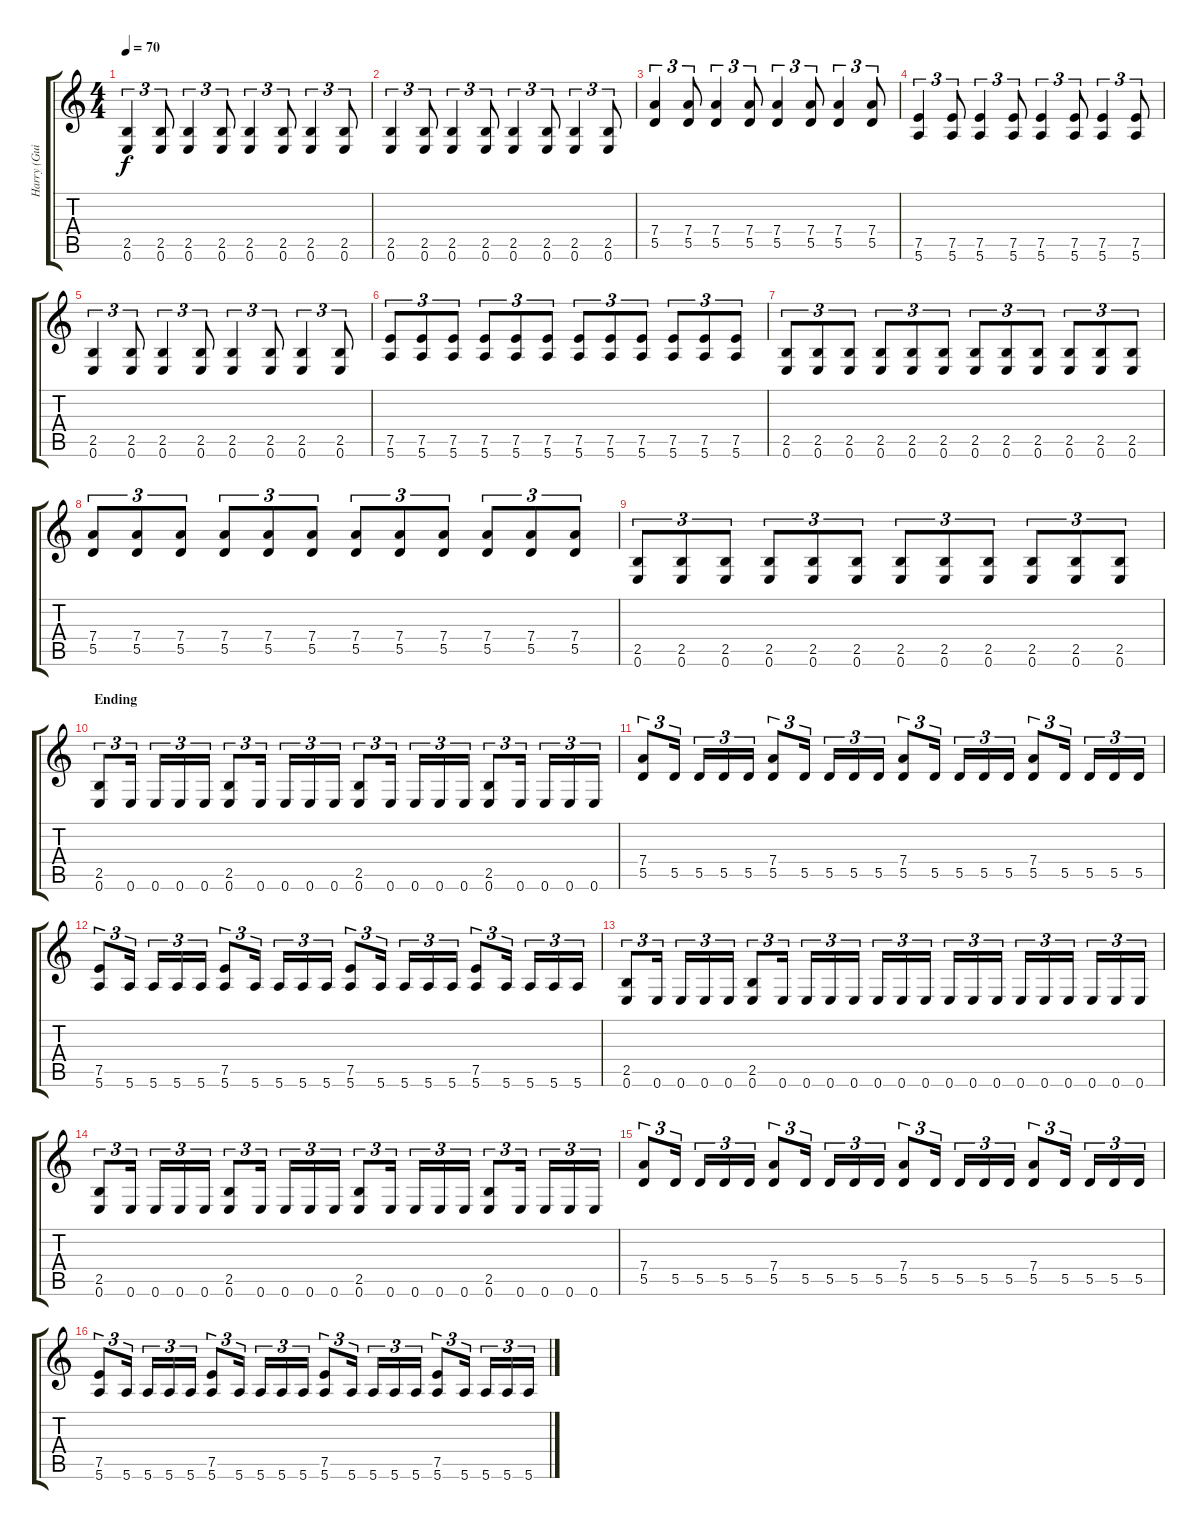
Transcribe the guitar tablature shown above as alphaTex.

\track ("Harry (Guitar)" "Harry (Gui") {instrument overdrivenguitar}
\staff {score tabs}
\tuning (E4 B3 G3 D3 A2 E2) {hide}
\ts (4 4)
\tempo 70
\clef g2
\ks c
(2.5 0.6).4{tu (3 2) dy f} (2.5 0.6).8{tu (3 2)} (2.5 0.6).4{tu (3 2)} (2.5 0.6).8{tu (3 2)} (2.5 0.6).4{tu (3 2)} (2.5 0.6).8{tu (3 2)} (2.5 0.6).4{tu (3 2)} (2.5 0.6).8{tu (3 2)} |
(2.5 0.6).4{tu (3 2)} (2.5 0.6).8{tu (3 2)} (2.5 0.6).4{tu (3 2)} (2.5 0.6).8{tu (3 2)} (2.5 0.6).4{tu (3 2)} (2.5 0.6).8{tu (3 2)} (2.5 0.6).4{tu (3 2)} (2.5 0.6).8{tu (3 2)} |
(7.4 5.5).4{tu (3 2)} (7.4 5.5).8{tu (3 2)} (7.4 5.5).4{tu (3 2)} (7.4 5.5).8{tu (3 2)} (7.4 5.5).4{tu (3 2)} (7.4 5.5).8{tu (3 2)} (7.4 5.5).4{tu (3 2)} (7.4 5.5).8{tu (3 2)} |
(7.5 5.6).4{tu (3 2)} (7.5 5.6).8{tu (3 2)} (7.5 5.6).4{tu (3 2)} (7.5 5.6).8{tu (3 2)} (7.5 5.6).4{tu (3 2)} (7.5 5.6).8{tu (3 2)} (7.5 5.6).4{tu (3 2)} (7.5 5.6).8{tu (3 2)} |
(2.5 0.6).4{tu (3 2)} (2.5 0.6).8{tu (3 2)} (2.5 0.6).4{tu (3 2)} (2.5 0.6).8{tu (3 2)} (2.5 0.6).4{tu (3 2)} (2.5 0.6).8{tu (3 2)} (2.5 0.6).4{tu (3 2)} (2.5 0.6).8{tu (3 2)} |
(7.5 5.6).8{tu (3 2)} (7.5 5.6).8{tu (3 2)} (7.5 5.6).8{tu (3 2)} (7.5 5.6).8{tu (3 2)} (7.5 5.6).8{tu (3 2)} (7.5 5.6).8{tu (3 2)} (7.5 5.6).8{tu (3 2)} (7.5 5.6).8{tu (3 2)} (7.5 5.6).8{tu (3 2)} (7.5 5.6).8{tu (3 2)} (7.5 5.6).8{tu (3 2)} (7.5 5.6).8{tu (3 2)} |
(2.5 0.6).8{tu (3 2)} (2.5 0.6).8{tu (3 2)} (2.5 0.6).8{tu (3 2)} (2.5 0.6).8{tu (3 2)} (2.5 0.6).8{tu (3 2)} (2.5 0.6).8{tu (3 2)} (2.5 0.6).8{tu (3 2)} (2.5 0.6).8{tu (3 2)} (2.5 0.6).8{tu (3 2)} (2.5 0.6).8{tu (3 2)} (2.5 0.6).8{tu (3 2)} (2.5 0.6).8{tu (3 2)} |
(7.4 5.5).8{tu (3 2)} (7.4 5.5).8{tu (3 2)} (7.4 5.5).8{tu (3 2)} (7.4 5.5).8{tu (3 2)} (7.4 5.5).8{tu (3 2)} (7.4 5.5).8{tu (3 2)} (7.4 5.5).8{tu (3 2)} (7.4 5.5).8{tu (3 2)} (7.4 5.5).8{tu (3 2)} (7.4 5.5).8{tu (3 2)} (7.4 5.5).8{tu (3 2)} (7.4 5.5).8{tu (3 2)} |
(2.5 0.6).8{tu (3 2)} (2.5 0.6).8{tu (3 2)} (2.5 0.6).8{tu (3 2)} (2.5 0.6).8{tu (3 2)} (2.5 0.6).8{tu (3 2)} (2.5 0.6).8{tu (3 2)} (2.5 0.6).8{tu (3 2)} (2.5 0.6).8{tu (3 2)} (2.5 0.6).8{tu (3 2)} (2.5 0.6).8{tu (3 2)} (2.5 0.6).8{tu (3 2)} (2.5 0.6).8{tu (3 2)} |
\section ("" "Ending")
(2.5 0.6).8{tu (3 2)} 0.6.16{tu (3 2)} 0.6.16{tu (3 2)} 0.6.16{tu (3 2)} 0.6.16{tu (3 2)} (2.5 0.6).8{tu (3 2)} 0.6.16{tu (3 2)} 0.6.16{tu (3 2)} 0.6.16{tu (3 2)} 0.6.16{tu (3 2)} (2.5 0.6).8{tu (3 2)} 0.6.16{tu (3 2)} 0.6.16{tu (3 2)} 0.6.16{tu (3 2)} 0.6.16{tu (3 2)} (2.5 0.6).8{tu (3 2)} 0.6.16{tu (3 2)} 0.6.16{tu (3 2)} 0.6.16{tu (3 2)} 0.6.16{tu (3 2)} |
(7.4 5.5).8{tu (3 2)} 5.5.16{tu (3 2)} 5.5.16{tu (3 2)} 5.5.16{tu (3 2)} 5.5.16{tu (3 2)} (7.4 5.5).8{tu (3 2)} 5.5.16{tu (3 2)} 5.5.16{tu (3 2)} 5.5.16{tu (3 2)} 5.5.16{tu (3 2)} (7.4 5.5).8{tu (3 2)} 5.5.16{tu (3 2)} 5.5.16{tu (3 2)} 5.5.16{tu (3 2)} 5.5.16{tu (3 2)} (7.4 5.5).8{tu (3 2)} 5.5.16{tu (3 2)} 5.5.16{tu (3 2)} 5.5.16{tu (3 2)} 5.5.16{tu (3 2)} |
(7.5 5.6).8{tu (3 2)} 5.6.16{tu (3 2)} 5.6.16{tu (3 2)} 5.6.16{tu (3 2)} 5.6.16{tu (3 2)} (7.5 5.6).8{tu (3 2)} 5.6.16{tu (3 2)} 5.6.16{tu (3 2)} 5.6.16{tu (3 2)} 5.6.16{tu (3 2)} (7.5 5.6).8{tu (3 2)} 5.6.16{tu (3 2)} 5.6.16{tu (3 2)} 5.6.16{tu (3 2)} 5.6.16{tu (3 2)} (7.5 5.6).8{tu (3 2)} 5.6.16{tu (3 2)} 5.6.16{tu (3 2)} 5.6.16{tu (3 2)} 5.6.16{tu (3 2)} |
(2.5 0.6).8{tu (3 2)} 0.6.16{tu (3 2)} 0.6.16{tu (3 2)} 0.6.16{tu (3 2)} 0.6.16{tu (3 2)} (2.5 0.6).8{tu (3 2)} 0.6.16{tu (3 2)} 0.6.16{tu (3 2)} 0.6.16{tu (3 2)} 0.6.16{tu (3 2)} 0.6.16{tu (3 2)} 0.6.16{tu (3 2)} 0.6.16{tu (3 2)} 0.6.16{tu (3 2)} 0.6.16{tu (3 2)} 0.6.16{tu (3 2)} 0.6.16{tu (3 2)} 0.6.16{tu (3 2)} 0.6.16{tu (3 2)} 0.6.16{tu (3 2)} 0.6.16{tu (3 2)} 0.6.16{tu (3 2)} |
(2.5 0.6).8{tu (3 2)} 0.6.16{tu (3 2)} 0.6.16{tu (3 2)} 0.6.16{tu (3 2)} 0.6.16{tu (3 2)} (2.5 0.6).8{tu (3 2)} 0.6.16{tu (3 2)} 0.6.16{tu (3 2)} 0.6.16{tu (3 2)} 0.6.16{tu (3 2)} (2.5 0.6).8{tu (3 2)} 0.6.16{tu (3 2)} 0.6.16{tu (3 2)} 0.6.16{tu (3 2)} 0.6.16{tu (3 2)} (2.5 0.6).8{tu (3 2)} 0.6.16{tu (3 2)} 0.6.16{tu (3 2)} 0.6.16{tu (3 2)} 0.6.16{tu (3 2)} |
(7.4 5.5).8{tu (3 2)} 5.5.16{tu (3 2)} 5.5.16{tu (3 2)} 5.5.16{tu (3 2)} 5.5.16{tu (3 2)} (7.4 5.5).8{tu (3 2)} 5.5.16{tu (3 2)} 5.5.16{tu (3 2)} 5.5.16{tu (3 2)} 5.5.16{tu (3 2)} (7.4 5.5).8{tu (3 2)} 5.5.16{tu (3 2)} 5.5.16{tu (3 2)} 5.5.16{tu (3 2)} 5.5.16{tu (3 2)} (7.4 5.5).8{tu (3 2)} 5.5.16{tu (3 2)} 5.5.16{tu (3 2)} 5.5.16{tu (3 2)} 5.5.16{tu (3 2)} |
(7.5 5.6).8{tu (3 2)} 5.6.16{tu (3 2)} 5.6.16{tu (3 2)} 5.6.16{tu (3 2)} 5.6.16{tu (3 2)} (7.5 5.6).8{tu (3 2)} 5.6.16{tu (3 2)} 5.6.16{tu (3 2)} 5.6.16{tu (3 2)} 5.6.16{tu (3 2)} (7.5 5.6).8{tu (3 2)} 5.6.16{tu (3 2)} 5.6.16{tu (3 2)} 5.6.16{tu (3 2)} 5.6.16{tu (3 2)} (7.5 5.6).8{tu (3 2)} 5.6.16{tu (3 2)} 5.6.16{tu (3 2)} 5.6.16{tu (3 2)} 5.6.16{tu (3 2)}
